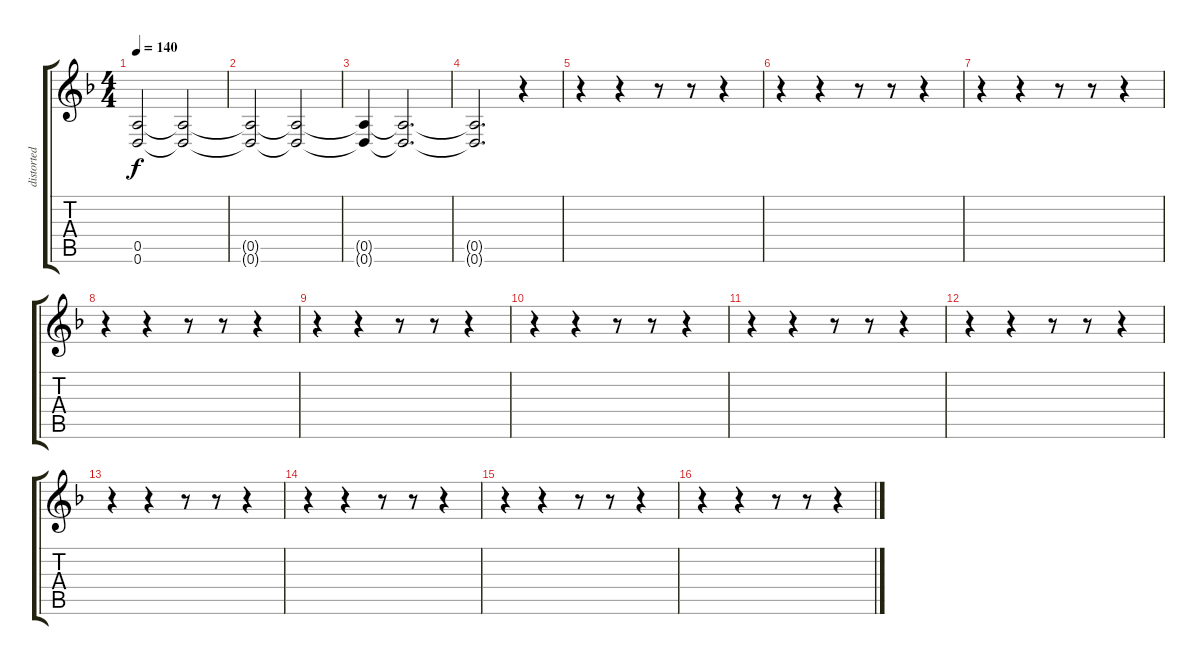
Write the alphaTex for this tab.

\track ("distorted guitar 3" "distorted ") {instrument acousticguitarsteel}
\staff {score tabs}
\tuning (E4 B3 G3 D3 A2 D2) {hide}
\ts (4 4)
\tempo 140
\clef g2
\ks f
(0.5 0.6).2{dy f} (0.5{t} 0.6{t}).2 |
(0.5{t} 0.6{t}).2 (0.5{t} 0.6{t}).2 |
(0.5{t} 0.6{t}).4 (0.5{t} 0.6{t}).2{d} |
(0.5{t} 0.6{t}).2{d} r.4 |
r.4 r.4 r.8 r.8 r.4 |
r.4 r.4 r.8 r.8 r.4 |
r.4 r.4 r.8 r.8 r.4 |
r.4 r.4 r.8 r.8 r.4 |
r.4 r.4 r.8 r.8 r.4 |
r.4 r.4 r.8 r.8 r.4 |
r.4 r.4 r.8 r.8 r.4 |
r.4 r.4 r.8 r.8 r.4 |
r.4 r.4 r.8 r.8 r.4 |
r.4 r.4 r.8 r.8 r.4 |
r.4 r.4 r.8 r.8 r.4 |
r.4 r.4 r.8 r.8 r.4
